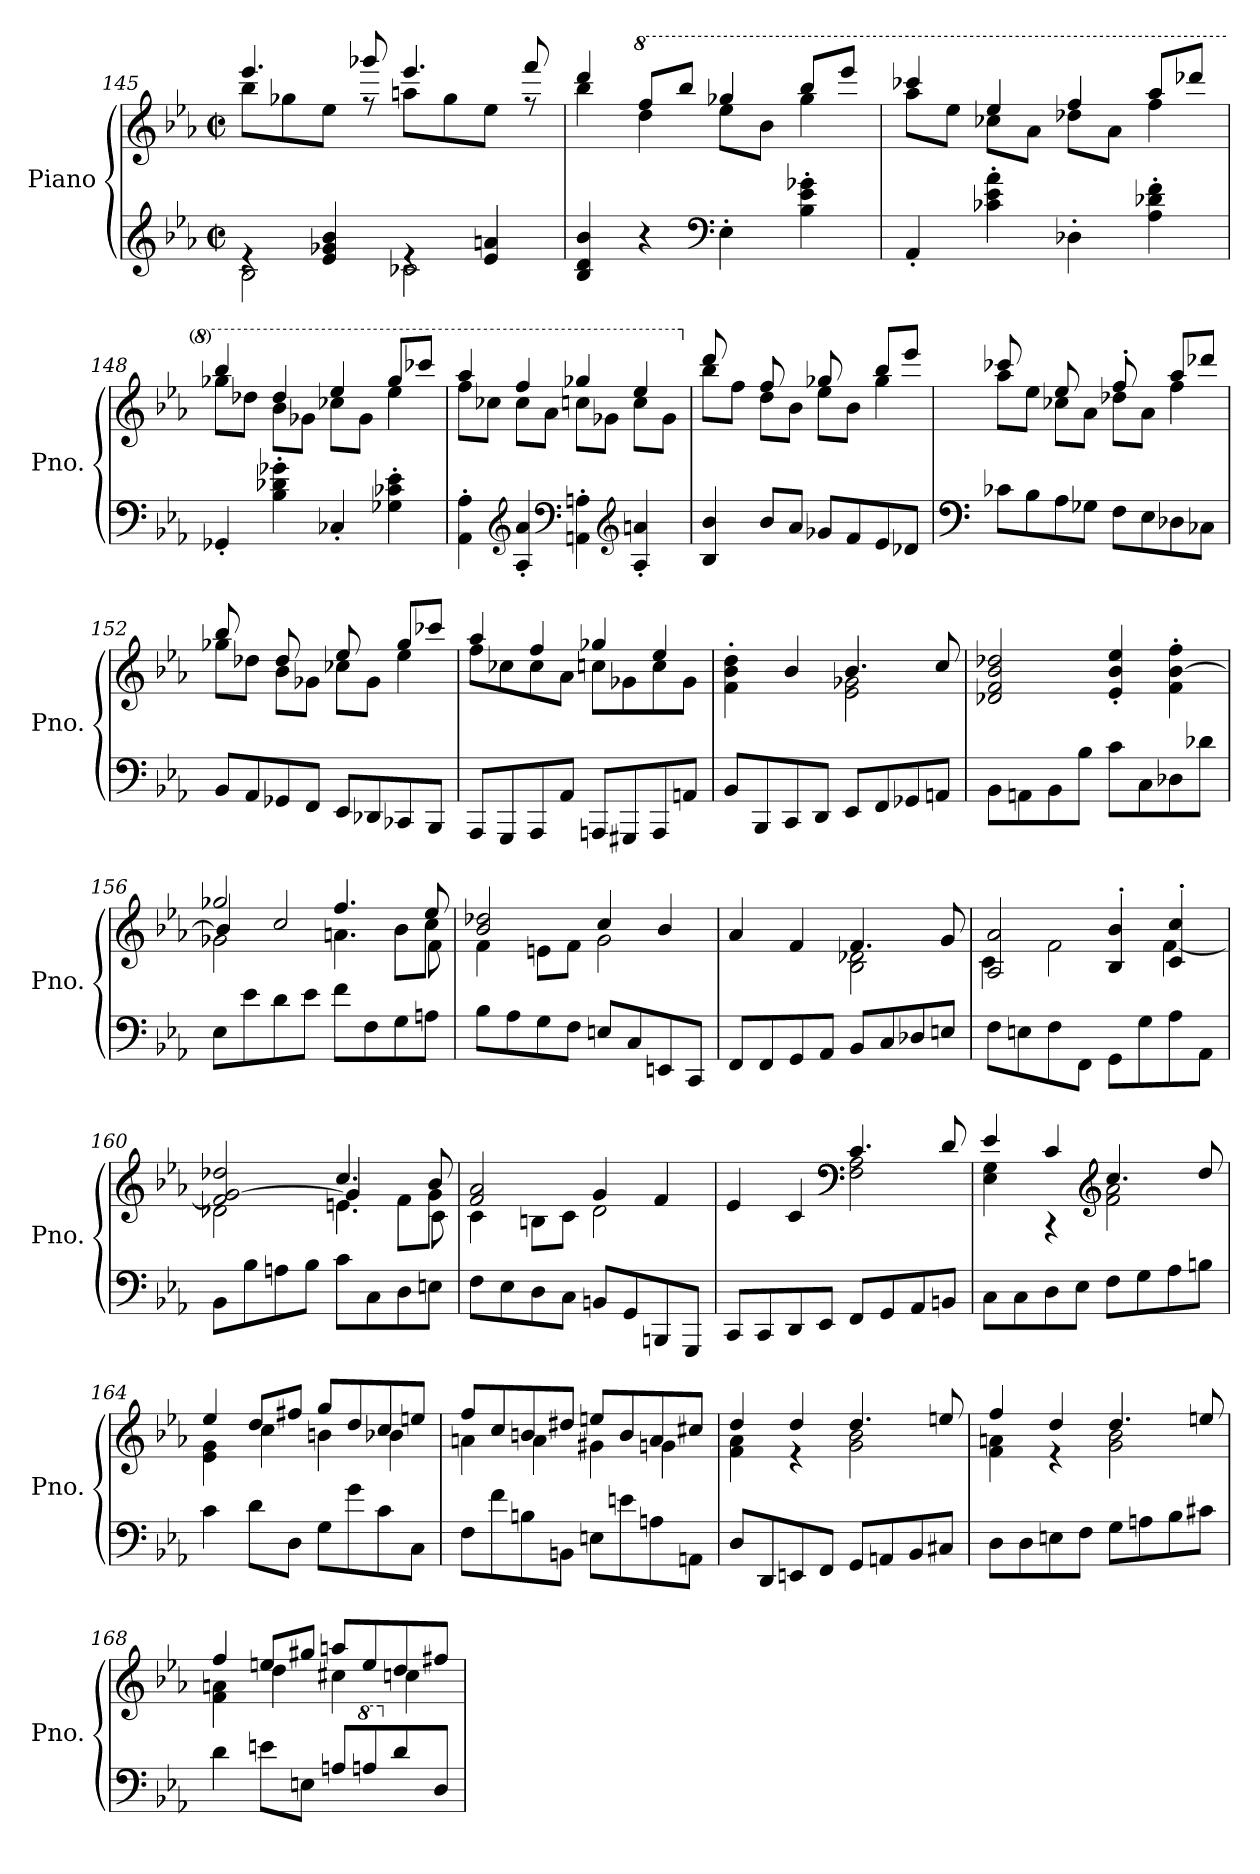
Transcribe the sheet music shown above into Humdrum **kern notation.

**kern	**kern
*part1	*part1
*staff2	*staff1
*I"Piano	*
*I'Pno.	*
*clefG2	*clefG2
*k[b-e-a-]	*k[b-e-a-]
*M2/2	*M2/2
*met(c|)	*met(c|)
=145	=145
*^	*^
4re	2B-\	4.eee-/	8bb-\L
.	.	.	8gg-X\
4e-/ 4g-X/ 4b-/	.	.	8ee-\J
.	.	8ggg-X/	8rff
4re	2c-X\	4.eee-/	8aan\L
.	.	.	8gg-\
4e-/ 4an/	.	.	8ee-\J
.	.	8fff/	8rff
*v	*v	*	*
=146	=146	=146
4B-/ 4d/ 4b-/	4ddd/	4bb-\
*	*8va	*
4r	8fff/L	4ddd\
.	8bbb-/J	.
*clefF4	*	*
4E-'\	4ggg-X/	8eee-\L
.	.	8bb-\J
4B-\' 4e-\' 4g-X\'	8bbb-/L	4ggg-\
.	8eeee-/J	.
!!LO:PB:g=z	!!
=147	=147	=147
4AA-'/	4cccc-X/	8aaa-\L
.	.	8eee-\J
4c-X\' 4e-\' 4a-\'	4eee-/	8ccc-X\L
.	.	8aa-\J
4D-X'\	4fff/	8ddd-X\L
.	.	8aa-\J
4A-\' 4d-X\' 4f\'	8aaa-/L	4fff\
.	8dddd-X/J	.
=148	=148	=148
4GG-X'/	4bbb-/	8ggg-X\L
.	.	8ddd-X\J
4B-\' 4d-X\' 4g-X\'	4ddd-/	8bb-\L
.	.	8gg-X\J
4C-X'/	4eee-/	8ccc-X\L
.	.	8gg-\J
4G-X\' 4c-X\' 4e-\'	8ggg-/L	4eee-\
.	8cccc-X/J	.
=149	=149	=149
4AA-\' 4A-\'	4aaa-/	8fff\L
.	.	8ccc-X\J
*clefG2	*	*
4A-/' 4a-/'	4fff/	8ccc-\L
.	.	8aa-\J
*clefF4	*	*
4AAn\' 4An\'	4ggg-X/	8cccn\L
.	.	8gg-X\J
*clefG2	*	*
4A/' 4an/'	4eee-/	8ccc\L
.	.	8gg-\J
=150	=150	=150
*	*X8va	*
4B-/ 4b-/	8ddd/	8bb-\L
.	8ryy	8ff\J
8b-/L	8ff/	8dd\L
8a-/J	8ryy	8b-\J
8g-X/L	8gg-X/	8ee-\L
8f/	8ryy	8b-\J
8e-/	8bb-/L	4gg-\
8d-X/J	8eee-/J	.
!!LO:LB:g=z	!!
=151	=151	=151
*clefF4	*	*
8c-X\L	8ccc-X/	8aa-\L
8B-\	8ryy	8ee-\J
8A-\	8ee-/	8cc-X\L
8G-X\J	8ryy	8a-\J
8F\L	8ff'/	8dd-X\L
8E-\	8ryy	8a-\J
8D-X\	8aa-/L	4ff\
8C-X\J	8ddd-X/J	.
=152	=152	=152
8BB-/L	8bb-/	8gg-X\L
8AA-/	8ryy	8dd-X\J
8GG-X/	8dd-/	8b-\L
8FF/J	8ryy	8g-X\J
8EE-/L	8ee-/	8cc-X\L
8DD-X/	8ryy	8g-\J
8CC-X/	8gg-/L	4ee-\
8BBB-/J	8ccc-X/J	.
=153	=153	=153
8AAA-/L	4aa-/	8ff\L
8GGG/	.	8cc-X\
8AAA-/	4ff/	8cc-\
8AA-/J	.	8a-\J
8AAAn/L	4gg-X/	8ccn\L
8GGG#X/	.	8g-X\
8AAA/	4ee-/	8cc\
8AAn/J	.	8g-\J
=154	=154	=154
8BB-/L	4f\' 4b-\' 4dd\'	2ryy
8BBB-/	.	.
8CC/	4b-/	.
8DD/J	.	.
8EE-/L	4.b-/	2e-\ 2g-X\
8FF/	.	.
8GG-X/	.	.
8AAn/J	8cc/	.
*	*v	*v
!!LO:LB:g=z
=155	=155
8BB-\L	2d-X/ 2f/ 2b-/ 2dd-X/
8AAn\	.
8BB-\	.
8B-\J	.
8c\L	4e-/' 4b-/' 4ee-/'
8C\	.
8D-X\	4f\' [4b-\' 4ff\'
8d-X\J	.
=156	=156
*	*^
*	*	*^
8E-\L	2gg-X/	4b-/]	2g-X\
8e-\	.	.	.
8d\	.	2cc/	.
8e-\J	.	.	.
8f\L	4.ff/	.	4.an\
8F\	.	.	.
8G\	.	8b-\L	.
8An\J	8ee-/	8cc\J	8f\
*	*	*v	*v
=157	=157	=157
8B-\L	2b-/ 2dd-X/	4f\
8A-\	.	.
8G\	.	8en\L
8F\J	.	8f\J
8En/L	4cc/	2g\
8C/	.	.
8EEn/	4b-/	.
8CC/J	.	.
=158	=158	=158
8FF/L	4a-/	2ryy
8FF/	.	.
8GG/	4f/	.
8AA-/J	.	.
8BB-/L	4.f/	2B-\ 2d-X\
8C/	.	.
8D-X/	.	.
8En/J	8g/	.
=159	=159	=159
8F\L	2A-/ 2a-/	4c\
8En\	.	.
8F\	.	2f\
8FF\J	.	.
8GG\L	4B-/' 4b-/'	.
8G\	.	.
8A-\	4c/' 4cc/'	[4f\
8AA-\J	.	.
!!LO:LB:g=z
=160	=160	=160
*	*	*^
8BB-\L	2f/] [2g/ 2dd-X/	2ryy	2d-X\
8B-\	.	.	.
8An\	.	.	.
8B-\J	.	.	.
8c\L	4.cc/	4g/]	4.en\
8C\	.	.	.
8D\	.	8f\L	.
8En\J	8b-/	8g\J	8c\
*	*	*v	*v
=161	=161	=161
8F\L	2f/ 2a-/	4c\
8E-\	.	.
8D\	.	8Bn\L
8C\J	.	8c\J
8BBn/L	4g/	2d\
8GG/	.	.
8BBBn/	4f/	.
8GGG/J	.	.
=162	=162	=162
8CC/L	4e-/	2ryy
8CC/	.	.
8DD/	4c/	.
8EE-/J	.	.
*	*clefF4	*
8FF/L	4.c/	2F\ 2A-\
8GG/	.	.
8AA-/	.	.
8BBn/J	8d/	.
=163	=163	=163
8C\L	4e-/	4E-\ 4G\
8C\	.	.
8D\	4c/	4rCC
8E-\J	.	.
*	*clefG2	*
8F\L	4.cc/	2f\ 2a-\
8G\	.	.
8A-\	.	.
8Bn\J	8dd/	.
=164	=164	=164
4c\	4ee-/	4e-\ 4g\
8d\L	8dd/L	4cc\
8D\J	8ff#X/J	.
8G\L	8gg/L	4bn\
8g\	8dd/	.
8c\	8cc/	4b-X\
8C\J	8een/J	.
!!LO:LB:g=z	!!
=165	=165	=165
8F\L	8ff/L	4an\
8f\	8cc/	.
8Bn\	8bn/	4a\
8BBn\J	8dd#X/J	.
8En\L	8een/L	4g#X\
8en\	8b/	.
8An\	8a/	4gn\
8AAn\J	8cc#X/J	.
=166	=166	=166
8D/L	4dd/	4f\ 4a-\
8DD/	.	.
8EEn/	4dd/	4r
8FF/J	.	.
8GG/L	4.dd/	2g\ 2b-\
8AAn/	.	.
8BB-/	.	.
8C#X/J	8een/	.
=167	=167	=167
8D\L	4ff/	4f\ 4an\
8D\	.	.
8En\	4dd/	4r
8F\J	.	.
8G\L	4.dd/	2g\ 2b-\
8An\	.	.
8B-\	.	.
8c#X\J	8een/	.
=168	=168	=168
4d\	4ff/	4f\ 4an\
8en\L	8een/L	4dd\
8En\J	8gg#X/J	.
8An/L	8aan/L	4cc#X\
*8va	*	*
8an\	8ee/	.
*X8va	*	*
8d/	8dd/	4ccn\
8D/J	8ff#X/J	.
*	*v	*v
=	=
*-	*-
